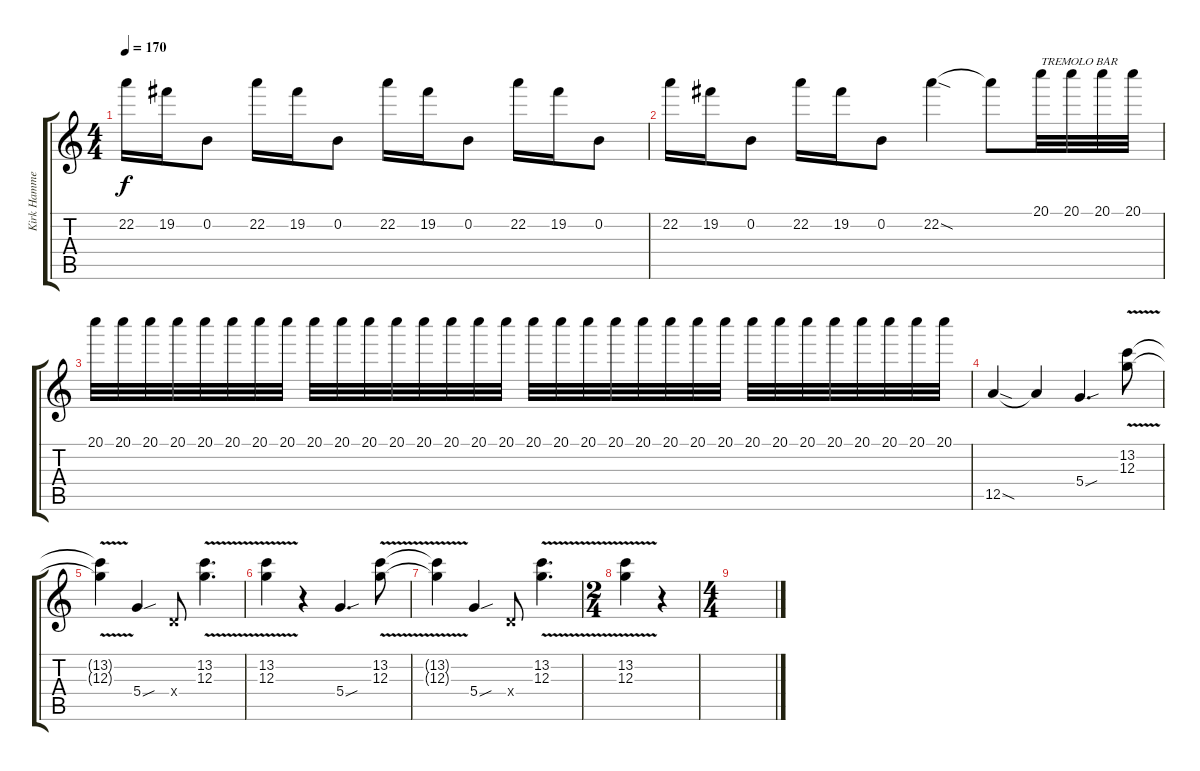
\track ("Kirk Hammett (solo with wah pedal)" "Kirk Hamme") {instrument distortionguitar}
\staff {score tabs}
\tuning (E4 B3 G3 D3 A2 D2) {hide}
\ts (4 4)
\tempo 170
\clef g2
\ks c
22.2.16{dy f} 19.2.16 0.2.8 22.2.16 19.2.16 0.2.8 22.2.16 19.2.16 0.2.8 22.2.16 19.2.16 0.2.8 |
22.2.16 19.2.16 0.2.8 22.2.16 19.2.16 0.2.8 22.2{sod}.4 22.2{t}.8 20.1.32{txt "TREMOLO BAR"} 20.1.32 20.1.32 20.1.32 |
20.1.32 20.1.32 20.1.32 20.1.32 20.1.32 20.1.32 20.1.32 20.1.32 20.1.32 20.1.32 20.1.32 20.1.32 20.1.32 20.1.32 20.1.32 20.1.32 20.1.32 20.1.32 20.1.32 20.1.32 20.1.32 20.1.32 20.1.32 20.1.32 20.1.32 20.1.32 20.1.32 20.1.32 20.1.32 20.1.32 20.1.32 20.1.32 |
12.5{sod}.4 12.5{t}.4 5.4{sou}.4{d} (13.2{v} 12.3).8 |
(13.2{t} 12.3{t}).4 5.4{sou}.4 0.4{x}.8 (13.2{v} 12.3).4{d} |
(13.2 12.3{v}).4 r.4 5.4{sou}.4{d} (13.2{v} 12.3).8 |
(13.2{t} 12.3{t}).4 5.4{sou}.4 0.4{x}.8 (13.2{v} 12.3).4{d} |
\ts (2 4)
(13.2{v} 12.3).4 r.4 |
\ts (4 4)
